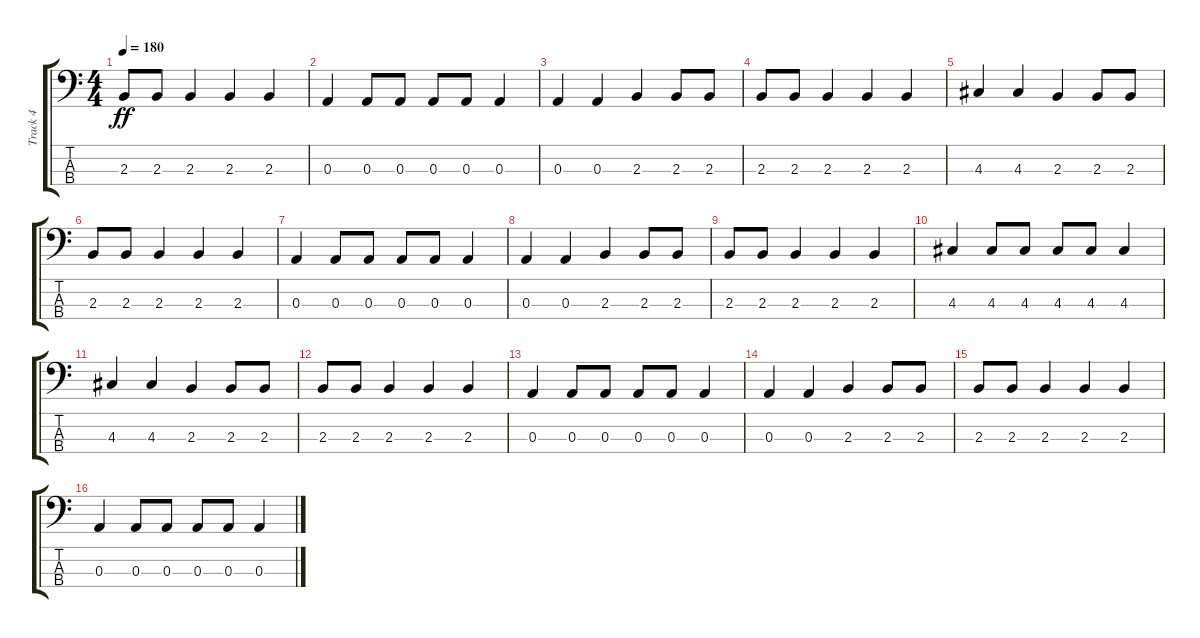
\track ("Track 4" "Track 4") {instrument electricbassfinger}
\staff {score tabs}
\tuning (G2 D2 A1 E1) {hide}
\ts (4 4)
\tempo 180
\clef f4
\ks c
2.3.8{dy ff} 2.3.8 2.3.4 2.3.4 2.3.4 |
0.3.4 0.3.8 0.3.8 0.3.8 0.3.8 0.3.4 |
0.3.4 0.3.4 2.3.4 2.3.8 2.3.8 |
2.3.8 2.3.8 2.3.4 2.3.4 2.3.4 |
4.3.4 4.3.4 2.3.4 2.3.8 2.3.8 |
2.3.8 2.3.8 2.3.4 2.3.4 2.3.4 |
0.3.4 0.3.8 0.3.8 0.3.8 0.3.8 0.3.4 |
0.3.4 0.3.4 2.3.4 2.3.8 2.3.8 |
2.3.8 2.3.8 2.3.4 2.3.4 2.3.4 |
4.3.4 4.3.8 4.3.8 4.3.8 4.3.8 4.3.4 |
4.3.4 4.3.4 2.3.4 2.3.8 2.3.8 |
2.3.8 2.3.8 2.3.4 2.3.4 2.3.4 |
0.3.4 0.3.8 0.3.8 0.3.8 0.3.8 0.3.4 |
0.3.4 0.3.4 2.3.4 2.3.8 2.3.8 |
2.3.8 2.3.8 2.3.4 2.3.4 2.3.4 |
0.3.4 0.3.8 0.3.8 0.3.8 0.3.8 0.3.4
